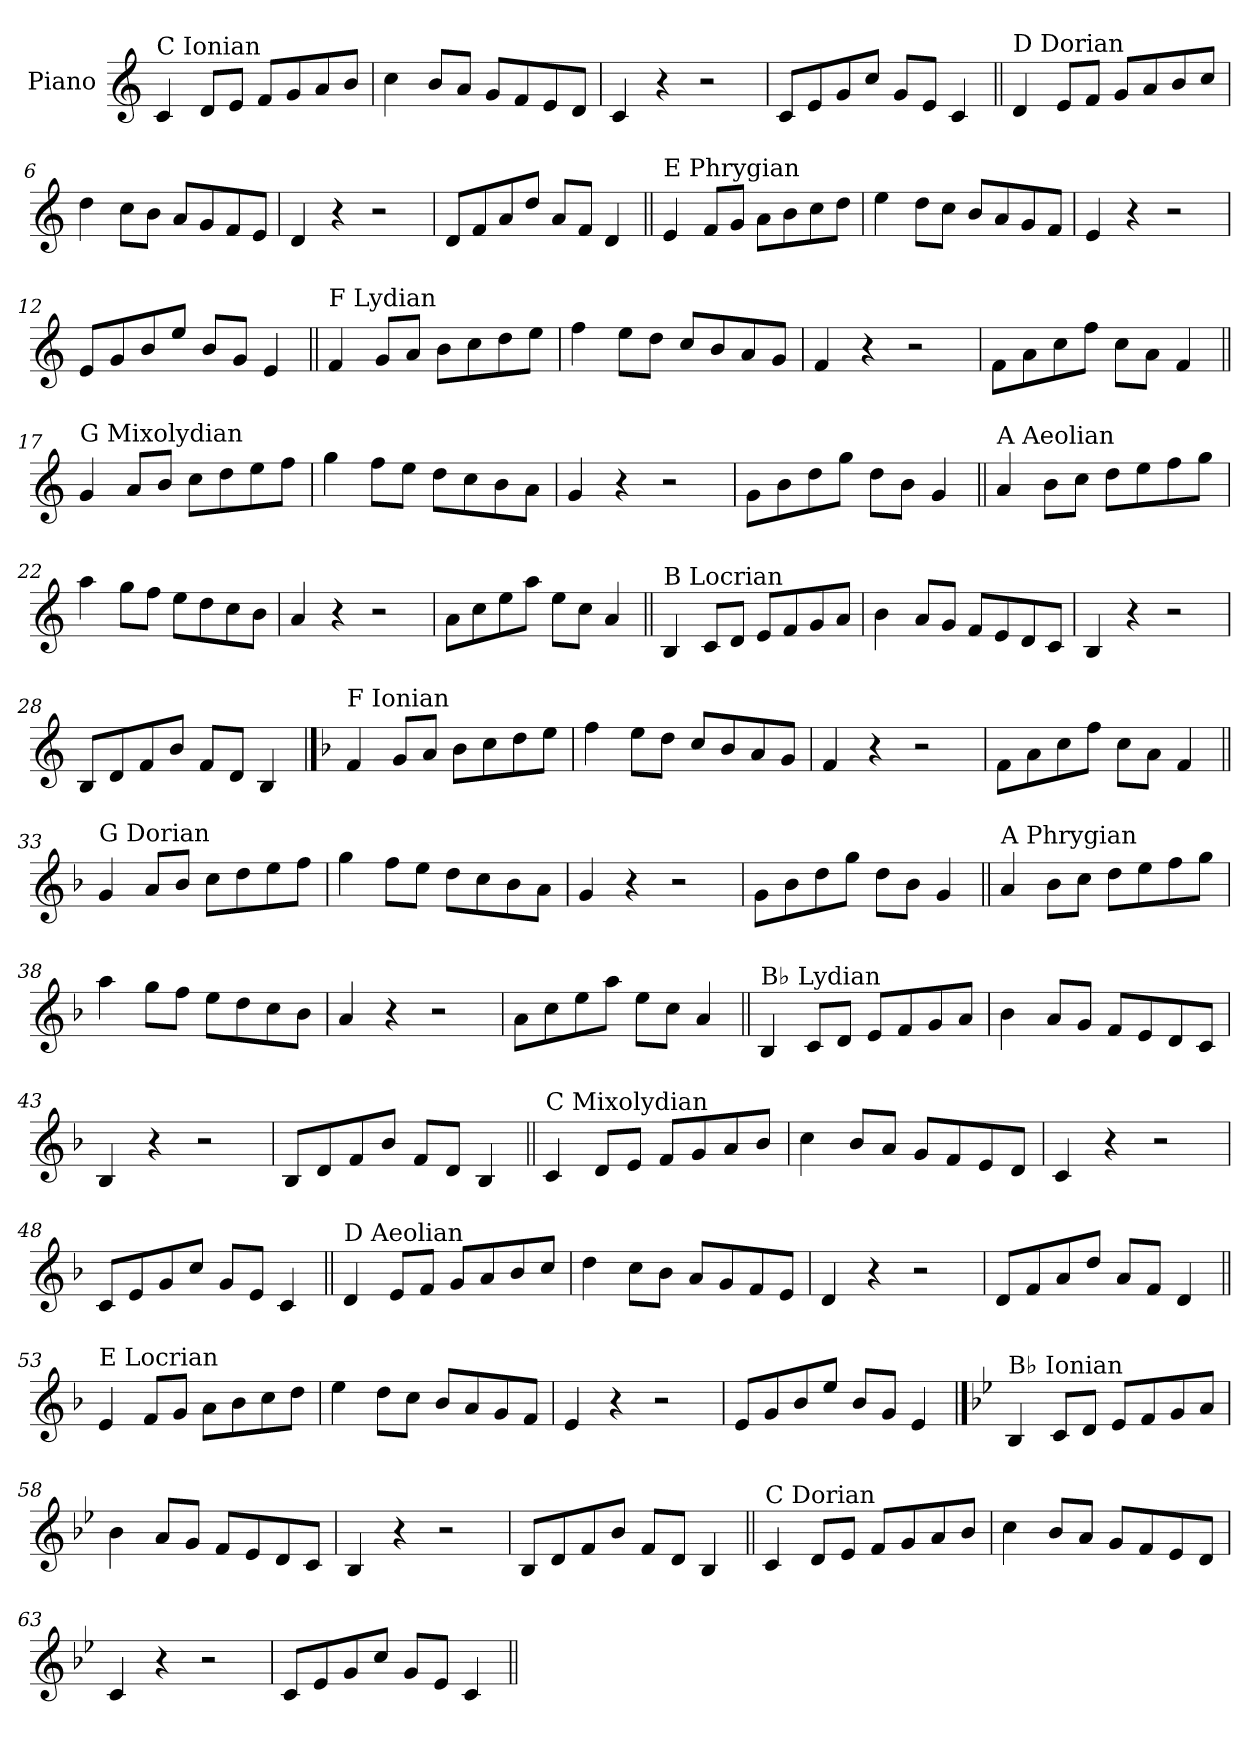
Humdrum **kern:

**kern
*part1
*staff1
*I"Piano
*I'Pno.
*clefG2
*k[]
=1
!LO:TX:a:t=C Ionian
4c/
8d/L
8e/J
8f/L
8g/
8a/
8b/J
=2
4cc\
8b/L
8a/J
8g/L
8f/
8e/
8d/J
=3
4c/
4r
2r
=4
8c/L
8e/
8g/
8cc/J
8g/L
8e/J
4c/
!!LO:LB:g=z
=5||
!LO:TX:a:t=D Dorian
4d/
8e/L
8f/J
8g/L
8a/
8b/
8cc/J
=6
4dd\
8cc\L
8b\J
8a/L
8g/
8f/
8e/J
=7
4d/
4r
2r
=8
8d/L
8f/
8a/
8dd/J
8a/L
8f/J
4d/
!!LO:LB:g=z
=9||
!LO:TX:a:t=E Phrygian
4e/
8f/L
8g/J
8a\L
8b\
8cc\
8dd\J
=10
4ee\
8dd\L
8cc\J
8b/L
8a/
8g/
8f/J
=11
4e/
4r
2r
=12
8e/L
8g/
8b/
8ee/J
8b/L
8g/J
4e/
!!LO:LB:g=z
=13||
!LO:TX:a:t=F Lydian
4f/
8g/L
8a/J
8b\L
8cc\
8dd\
8ee\J
=14
4ff\
8ee\L
8dd\J
8cc/L
8b/
8a/
8g/J
=15
4f/
4r
2r
=16
8f\L
8a\
8cc\
8ff\J
8cc\L
8a\J
4f/
!!LO:LB:g=z
=17||
!LO:TX:a:t=G Mixolydian
4g/
8a/L
8b/J
8cc\L
8dd\
8ee\
8ff\J
=18
4gg\
8ff\L
8ee\J
8dd\L
8cc\
8b\
8a\J
=19
4g/
4r
2r
=20
8g\L
8b\
8dd\
8gg\J
8dd\L
8b\J
4g/
!!LO:LB:g=z
=21||
!LO:TX:a:t=A Aeolian
4a/
8b\L
8cc\J
8dd\L
8ee\
8ff\
8gg\J
=22
4aa\
8gg\L
8ff\J
8ee\L
8dd\
8cc\
8b\J
=23
4a/
4r
2r
=24
8a\L
8cc\
8ee\
8aa\J
8ee\L
8cc\J
4a/
!!LO:LB:g=z
=25||
!LO:TX:a:t=B Locrian
4B/
8c/L
8d/J
8e/L
8f/
8g/
8a/J
=26
4b\
8a/L
8g/J
8f/L
8e/
8d/
8c/J
=27
4B/
4r
2r
=28
8B/L
8d/
8f/
8b/J
8f/L
8d/J
4B/
!!LO:PB:g=z
==29
*k[b-]
!LO:TX:a:t=F Ionian
4f/
8g/L
8a/J
8b-\L
8cc\
8dd\
8ee\J
=30
4ff\
8ee\L
8dd\J
8cc/L
8b-/
8a/
8g/J
=31
4f/
4r
2r
=32
8f\L
8a\
8cc\
8ff\J
8cc\L
8a\J
4f/
!!LO:LB:g=z
=33||
!LO:TX:a:t=G Dorian
4g/
8a/L
8b-/J
8cc\L
8dd\
8ee\
8ff\J
=34
4gg\
8ff\L
8ee\J
8dd\L
8cc\
8b-\
8a\J
=35
4g/
4r
2r
=36
8g\L
8b-\
8dd\
8gg\J
8dd\L
8b-\J
4g/
!!LO:LB:g=z
=37||
!LO:TX:a:t=A Phrygian
4a/
8b-\L
8cc\J
8dd\L
8ee\
8ff\
8gg\J
=38
4aa\
8gg\L
8ff\J
8ee\L
8dd\
8cc\
8b-\J
=39
4a/
4r
2r
=40
8a\L
8cc\
8ee\
8aa\J
8ee\L
8cc\J
4a/
!!LO:LB:g=z
=41||
!LO:TX:a:t=B♭ Lydian
4B-/
8c/L
8d/J
8e/L
8f/
8g/
8a/J
=42
4b-\
8a/L
8g/J
8f/L
8e/
8d/
8c/J
=43
4B-/
4r
2r
=44
8B-/L
8d/
8f/
8b-/J
8f/L
8d/J
4B-/
!!LO:LB:g=z
=45||
!LO:TX:a:t=C Mixolydian
4c/
8d/L
8e/J
8f/L
8g/
8a/
8b-/J
=46
4cc\
8b-/L
8a/J
8g/L
8f/
8e/
8d/J
=47
4c/
4r
2r
=48
8c/L
8e/
8g/
8cc/J
8g/L
8e/J
4c/
!!LO:LB:g=z
=49||
!LO:TX:a:t=D Aeolian
4d/
8e/L
8f/J
8g/L
8a/
8b-/
8cc/J
=50
4dd\
8cc\L
8b-\J
8a/L
8g/
8f/
8e/J
=51
4d/
4r
2r
=52
8d/L
8f/
8a/
8dd/J
8a/L
8f/J
4d/
!!LO:LB:g=z
=53||
!LO:TX:a:t=E Locrian
4e/
8f/L
8g/J
8a\L
8b-\
8cc\
8dd\J
=54
4ee\
8dd\L
8cc\J
8b-/L
8a/
8g/
8f/J
=55
4e/
4r
2r
=56
8e/L
8g/
8b-/
8ee/J
8b-/L
8g/J
4e/
!!LO:PB:g=z
==57
*k[b-e-]
!LO:TX:a:t=B♭ Ionian
4B-/
8c/L
8d/J
8e-/L
8f/
8g/
8a/J
=58
4b-\
8a/L
8g/J
8f/L
8e-/
8d/
8c/J
=59
4B-/
4r
2r
=60
8B-/L
8d/
8f/
8b-/J
8f/L
8d/J
4B-/
!!LO:LB:g=z
=61||
!LO:TX:a:t=C Dorian
4c/
8d/L
8e-/J
8f/L
8g/
8a/
8b-/J
=62
4cc\
8b-/L
8a/J
8g/L
8f/
8e-/
8d/J
=63
4c/
4r
2r
=64
8c/L
8e-/
8g/
8cc/J
8g/L
8e-/J
4c/
=||
*-
